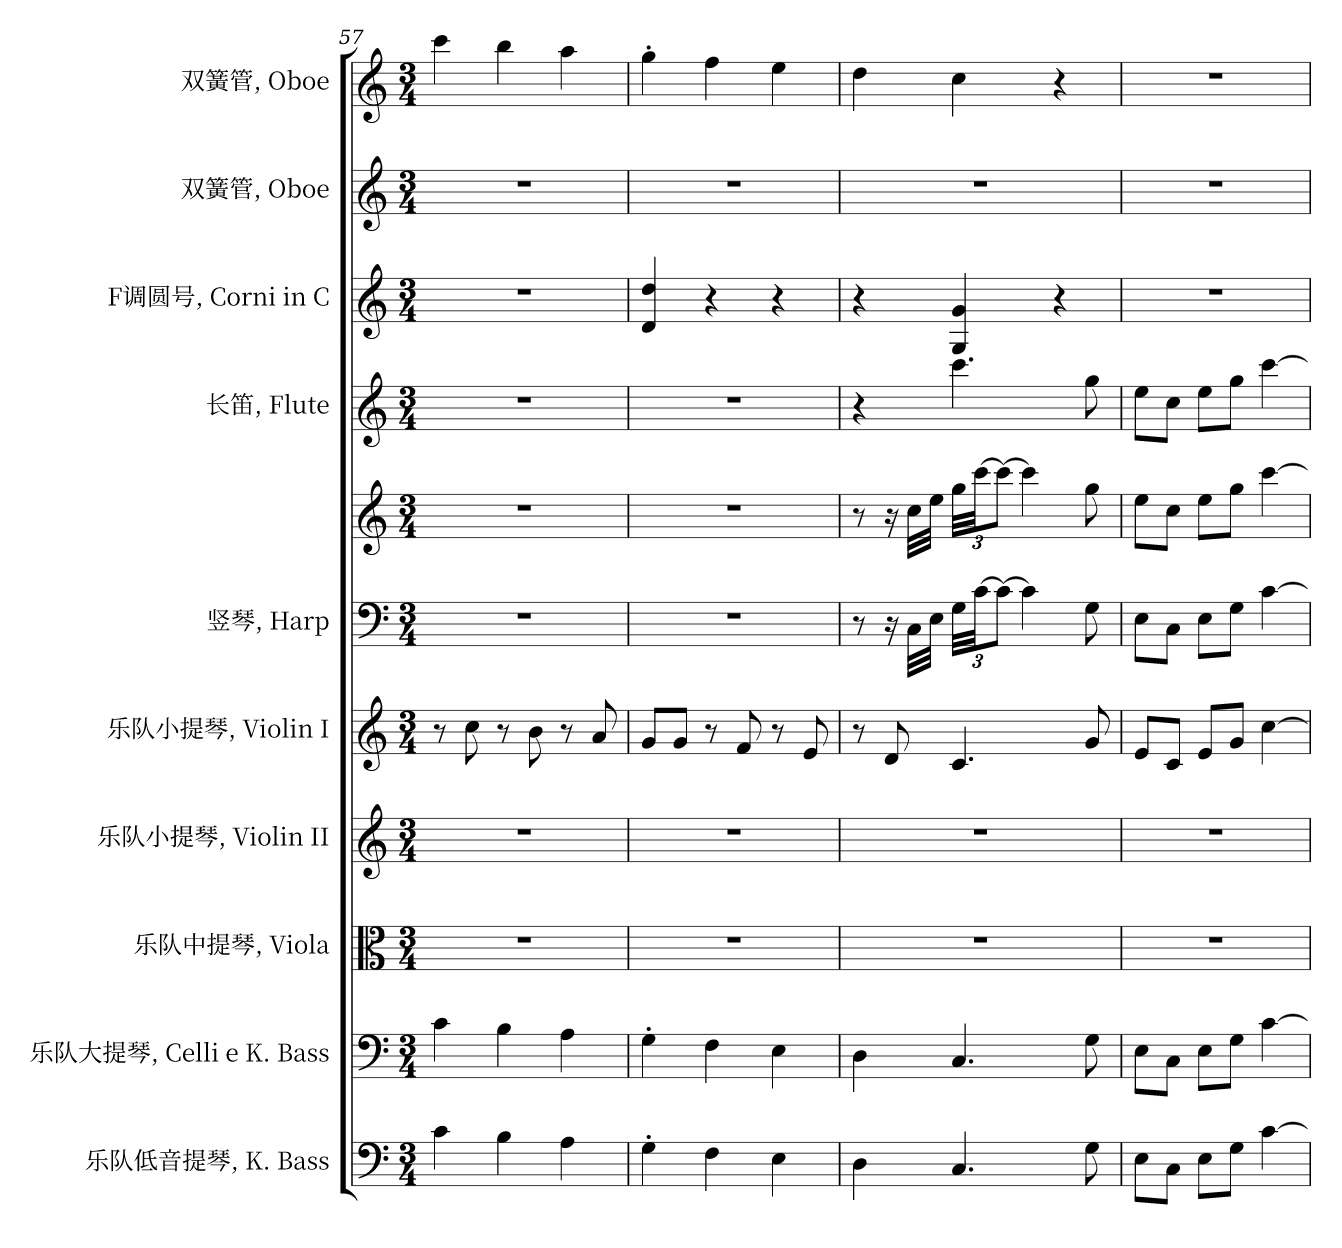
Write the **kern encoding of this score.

**kern	**kern	**kern	**kern	**kern	**kern	**kern	**kern	**kern	**kern	**kern
*part10	*part9	*part8	*part7	*part6	*part5	*part5	*part4	*part3	*part2	*part1
*staff11	*staff10	*staff9	*staff8	*staff7	*staff6	*staff5	*staff4	*staff3	*staff2	*staff1
*I"乐队低音提琴, K. Bass	*I"乐队大提琴, Celli e K. Bass	*I"乐队中提琴, Viola	*I"乐队小提琴, Violin II	*I"乐队小提琴, Violin I	*I"竖琴, Harp	*	*I"长笛, Flute	*I"F调圆号, Corni in C	*I"双簧管, Oboe	*I"双簧管, Oboe
*	*	*	*	*	*I'Hrp.	*	*I'Fl.	*	*I'Ob.	*I'Ob.
!!LO:PB:g=z
*clefF4	*clefF4	*clefC3	*clefG2	*clefG2	*clefF4	*clefG2	*clefG2	*clefG2	*clefG2	*clefG2
*ITrd7c12	*	*	*	*	*	*	*	*ITrd4c7	*	*
*k[]	*k[]	*k[]	*k[]	*k[]	*k[]	*k[]	*k[]	*k[b-]	*k[]	*k[]
*M3/4	*M3/4	*M3/4	*M3/4	*M3/4	*M3/4	*M3/4	*M3/4	*M3/4	*M3/4	*M3/4
=57	=57	=57	=57	=57	=57	=57	=57	=57	=57	=57
4C\	4c\	2.r	2.r	8r	2.r	2.r	2.r	2.r	2.r	4ccc\
.	.	.	.	8cc\	.	.	.	.	.	.
4BB\	4B\	.	.	8r	.	.	.	.	.	4bb\
.	.	.	.	8b\	.	.	.	.	.	.
4AA\	4A\	.	.	8r	.	.	.	.	.	4aa\
.	.	.	.	8a/	.	.	.	.	.	.
=58	=58	=58	=58	=58	=58	=58	=58	=58	=58	=58
4GG'\	4G'\	2.r	2.r	8g/L	2.r	2.r	2.r	4G/ 4g/	2.r	4gg'\
.	.	.	.	8g/J	.	.	.	.	.	.
4FF\	4F\	.	.	8r	.	.	.	4r	.	4ff\
.	.	.	.	8f/	.	.	.	.	.	.
4EE\	4E\	.	.	8r	.	.	.	4r	.	4ee\
.	.	.	.	8e/	.	.	.	.	.	.
=59	=59	=59	=59	=59	=59	=59	=59	=59	=59	=59
4DD\	4D\	2.r	2.r	8r	8r	8r	4r	4r	2.r	4dd\
.	.	.	.	8d/	16r	16r	.	.	.	.
.	.	.	.	.	32C\LLL	32cc\LLL	.	.	.	.
.	.	.	.	.	32E\JJJ	32ee\JJJ	.	.	.	.
*	*	*	*	*	*Xbrackettup	*Xbrackettup	*	*	*	*
4.CC/	4.C/	.	.	4.c/	48G\LLL	48gg\LLL	4.ccc\	4C/ 4c/	.	4cc\
.	.	.	.	.	[48c\JJ	[48ccc\JJ	.	.	.	.
.	.	.	.	.	12c\J_	12ccc\J_	.	.	.	.
.	.	.	.	.	4c\]	4ccc\]	.	.	.	.
.	.	.	.	.	.	.	.	4r	.	4r
8GG\	8G\	.	.	8g/	8G\	8gg\	8gg\	.	.	.
=60	=60	=60	=60	=60	=60	=60	=60	=60	=60	=60
8EE\L	8E\L	2.r	2.r	8e/L	8E\L	8ee\L	8ee\L	2.r	2.r	2.r
8CC\J	8C\J	.	.	8c/J	8C\J	8cc\J	8cc\J	.	.	.
8EE\L	8E\L	.	.	8e/L	8E\L	8ee\L	8ee\L	.	.	.
8GG\J	8G\J	.	.	8g/J	8G\J	8gg\J	8gg\J	.	.	.
[4C\	[4c\	.	.	[4cc\	[4c\	[4ccc\	[4ccc\	.	.	.
=	=	=	=	=	=	=	=	=	=	=
*-	*-	*-	*-	*-	*-	*-	*-	*-	*-	*-
